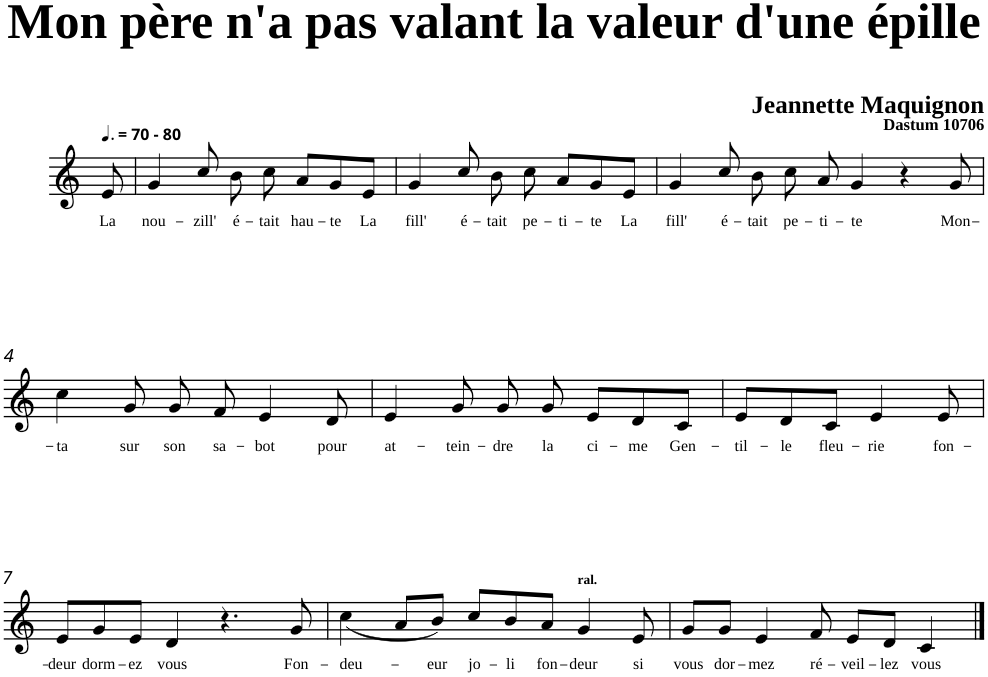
**kern	**text
*part1	*part1
*staff1	*staff1
*clefG2	*
*k[]	*
=	=
!LO:TX:a:B:t=- 80	!
!	!LO:LY:b
8e/	La
=1	=1
!	!LO:LY:b
4g/	nou-
!	!LO:LY:b
8cc/	-zill'
!	!LO:LY:b
8b\	é-
!	!LO:LY:b
8cc\	-tait
!	!LO:LY:b
8a/L	hau-
!	!LO:LY:b
8g/	-te
!	!LO:LY:b
8e/J	La
=2	=2
!	!LO:LY:b
4g/	fill'
!	!LO:LY:b
8cc/	é-
!	!LO:LY:b
8b\	-tait
!	!LO:LY:b
8cc\	pe-
!	!LO:LY:b
8a/L	-ti-
!	!LO:LY:b
8g/	-te
!	!LO:LY:b
8e/J	La
=3	=3
!	!LO:LY:b
4g/	fill'
!	!LO:LY:b
8cc/	é-
!	!LO:LY:b
8b\	-tait
!	!LO:LY:b
8cc\	pe-
!	!LO:LY:b
8a/	-ti-
!	!LO:LY:b
4g/	-te
4r	.
!	!LO:LY:b
8g/	Mon-
!!LO:LB:g=z
=4	=4
!	!LO:LY:b
4cc\	-ta
!	!LO:LY:b
8g/	sur
!	!LO:LY:b
8g/	son
!	!LO:LY:b
8f/	sa-
!	!LO:LY:b
4e/	-bot
!	!LO:LY:b
8d/	pour
=5	=5
!	!LO:LY:b
4e/	at-
!	!LO:LY:b
8g/	-tein-
!	!LO:LY:b
8g/	-dre
!	!LO:LY:b
8g/	la
!	!LO:LY:b
8e/L	ci-
!	!LO:LY:b
8d/	-me
!	!LO:LY:b
8c/J	Gen-
=6	=6
!	!LO:LY:b
8e/L	-til-
!	!LO:LY:b
8d/	-le
!	!LO:LY:b
8c/J	fleu-
!	!LO:LY:b
4e/	-rie
!	!LO:LY:b
8e/	fon-
!!LO:LB:g=z
=7	=7
!	!LO:LY:b
8e/L	-deur
!	!LO:LY:b
8g/	dorm-
!	!LO:LY:b
8e/J	-ez
!	!LO:LY:b
4d/	vous
4.r	.
!	!LO:LY:b
8g/	Fon-
=8	=8
!	!LO:LY:b
(<4cc\	-deu-
8a/L	.
!	!LO:LY:b
8b/J)	-eur
!	!LO:LY:b
8cc/L	jo-
!	!LO:LY:b
8b/	-li
!	!LO:LY:b
8a/J	fon-
!LO:TX:a:B:t=ral.	!
!	!LO:LY:b
[8g/	-deur
8ryy	.
!	!LO:LY:b
8e/	si
=9	=9
!	!LO:LY:b
8g/L	vous
8g/]	.
!	!LO:LY:b
8g/J	dor-
!	!LO:LY:b
4e/	-mez
!	!LO:LY:b
8f/	ré-
!	!LO:LY:b
8e/L	-veil-
!	!LO:LY:b
8d/J	-lez
!	!LO:LY:b
[8c/	vous
==10	==10
8c/]	.
=	=
*-	*-
